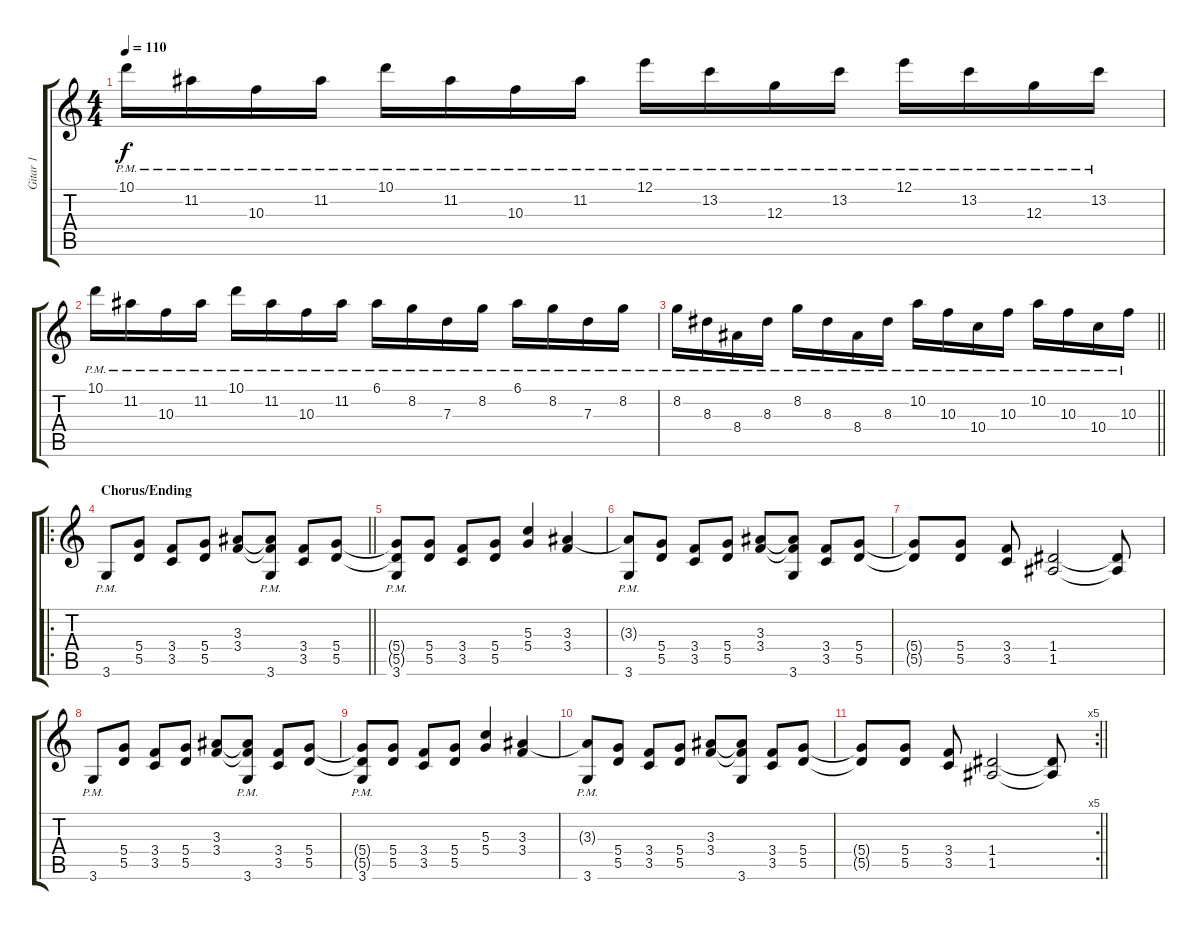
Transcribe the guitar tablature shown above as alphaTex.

\track ("Gitar 1" "Gitar 1") {instrument overdrivenguitar}
\staff {score tabs}
\tuning (E4 B3 G3 D3 A2 E2) {hide}
\ts (4 4)
\tempo 110
\clef g2
\ks c
10.1{pm}.16{dy f} 11.2{pm}.16 10.3{pm}.16 11.2{pm}.16 10.1{pm}.16 11.2{pm}.16 10.3{pm}.16 11.2{pm}.16 12.1{pm}.16 13.2{pm}.16 12.3{pm}.16 13.2{pm}.16 12.1{pm}.16 13.2{pm}.16 12.3{pm}.16 13.2{pm}.16 |
10.1{pm}.16 11.2{pm}.16 10.3{pm}.16 11.2{pm}.16 10.1{pm}.16 11.2{pm}.16 10.3{pm}.16 11.2{pm}.16 6.1{pm}.16 8.2{pm}.16 7.3{pm}.16 8.2{pm}.16 6.1{pm}.16 8.2{pm}.16 7.3{pm}.16 8.2{pm}.16 |
\barLineRight lightlight
8.2{pm}.16 8.3{pm}.16 8.4{pm}.16 8.3{pm}.16 8.2{pm}.16 8.3{pm}.16 8.4{pm}.16 8.3{pm}.16 10.2{pm}.16 10.3{pm}.16 10.4{pm}.16 10.3{pm}.16 10.2{pm}.16 10.3{pm}.16 10.4{pm}.16 10.3{pm}.16 |
\ro
\section ("" "Chorus/Ending")
\barLineRight lightlight
3.6{pm}.8 (5.4 5.5).8 (3.4 3.5).8 (5.4 5.5).8 (3.3 3.4).8 (3.3{t} 3.4{t} 3.6{pm}).8 (3.4 3.5).8 (5.4 5.5).8 |
(5.4{t} 5.5{t} 3.6{pm}).8 (5.4 5.5).8 (3.4 3.5).8 (5.4 5.5).8 (5.3 5.4).4 (3.3 3.4).4 |
(3.3{t} 3.6{pm}).8 (5.4 5.5).8 (3.4 3.5).8 (5.4 5.5).8 (3.3 3.4).8 (3.3{t} 3.4{t} 3.6).8 (3.4 3.5).8 (5.4 5.5).8 |
(5.4{t} 5.5{t}).8 (5.4 5.5).8 (3.4 3.5).8 (1.4 1.5).2 (1.4{t} 1.5{t}).8 |
3.6{pm}.8 (5.4 5.5).8 (3.4 3.5).8 (5.4 5.5).8 (3.3 3.4).8 (3.3{t} 3.4{t} 3.6{pm}).8 (3.4 3.5).8 (5.4 5.5).8 |
(5.4{t} 5.5{t} 3.6{pm}).8 (5.4 5.5).8 (3.4 3.5).8 (5.4 5.5).8 (5.3 5.4).4 (3.3 3.4).4 |
(3.3{t} 3.6{pm}).8 (5.4 5.5).8 (3.4 3.5).8 (5.4 5.5).8 (3.3 3.4).8 (3.3{t} 3.4{t} 3.6).8 (3.4 3.5).8 (5.4 5.5).8 |
\rc 5
\barLineRight lightlight
(5.4{t} 5.5{t}).8 (5.4 5.5).8 (3.4 3.5).8 (1.4 1.5).2 (1.4{t} 1.5{t}).8
